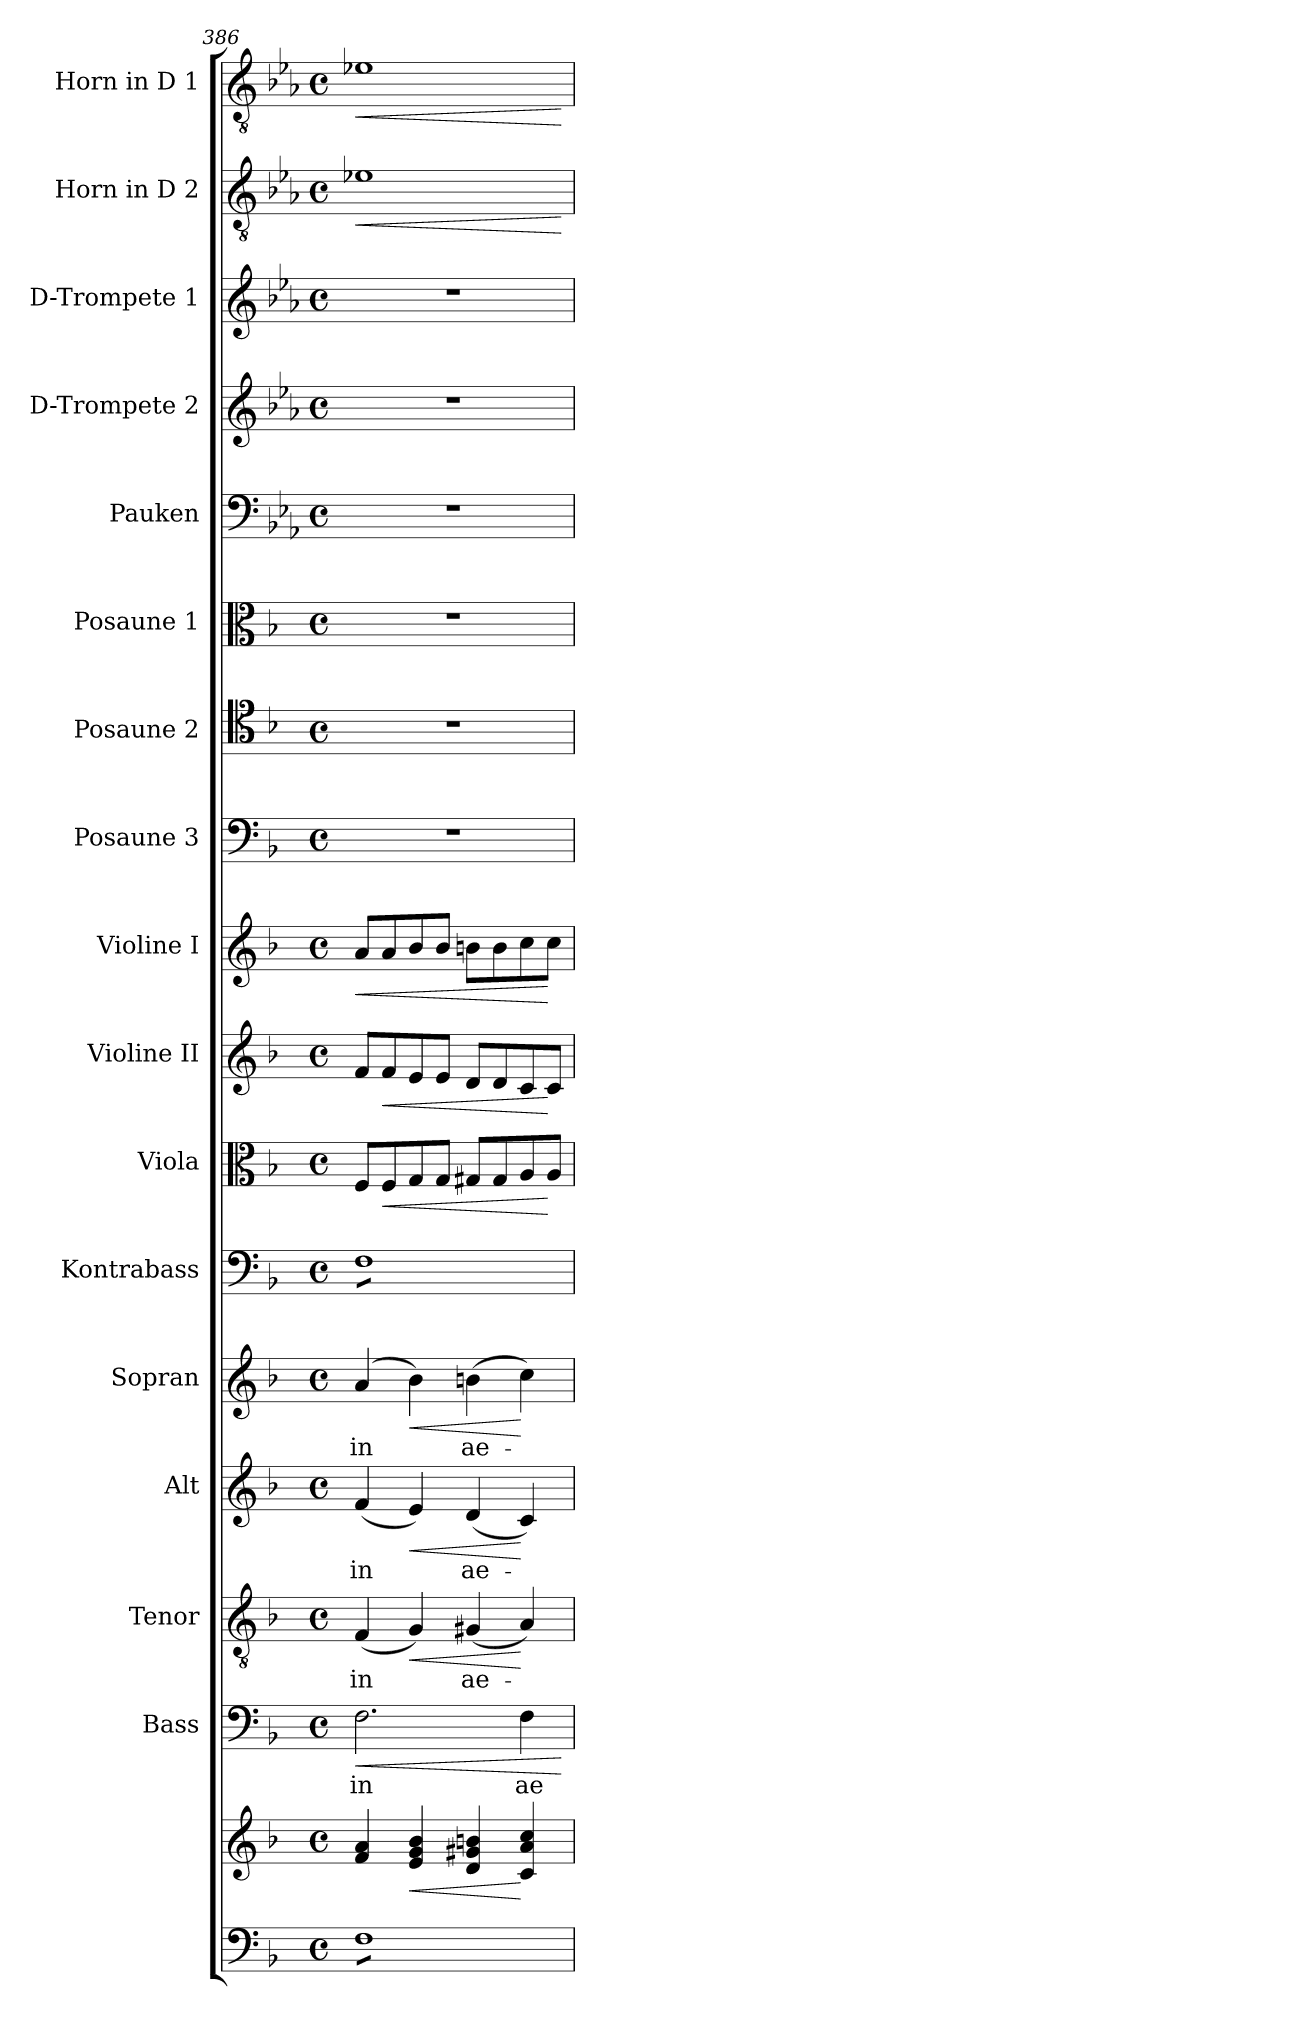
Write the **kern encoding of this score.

**kern	**kern	**dynam	**kern	**text	**dynam	**kern	**text	**dynam	**kern	**text	**dynam	**kern	**text	**dynam	**kern	**kern	**dynam	**kern	**dynam	**kern	**dynam	**kern	**kern	**kern	**kern	**kern	**kern	**kern	**dynam	**kern	**dynam
*part17	*part17	*part17	*part16	*part16	*part16	*part15	*part15	*part15	*part14	*part14	*part14	*part13	*part13	*part13	*part12	*part11	*part11	*part10	*part10	*part9	*part9	*part8	*part7	*part6	*part5	*part4	*part3	*part2	*part2	*part1	*part1
*staff18	*staff17	*staff17/18	*staff16	*staff16	*staff16	*staff15	*staff15	*staff15	*staff14	*staff14	*staff14	*staff13	*staff13	*staff13	*staff12	*staff11	*staff11	*staff10	*staff10	*staff9	*staff9	*staff8	*staff7	*staff6	*staff5	*staff4	*staff3	*staff2	*staff2	*staff1	*staff1
*	*	*	*I"Bass	*	*	*I"Tenor	*	*	*I"Alt	*	*	*I"Sopran	*	*	*I"Kontrabass	*I"Viola	*	*I"Violine II	*	*I"Violine I	*	*I"Posaune 3	*I"Posaune 2	*I"Posaune 1	*I"Pauken	*I"D-Trompete 2	*I"D-Trompete 1	*I"Horn in D 2	*	*I"Horn in D 1	*
*	*	*	*I'B.	*	*	*I'T.	*	*	*I'A.	*	*	*I'S.	*	*	*I'Kb.	*I'Vla.	*	*I'Vl. II	*	*I'Vl. I	*	*I'Pos. 3	*I'Pos. 2	*I'Pos. 1	*I'Pk.	*I'D Trp. 2	*I'D Trp. 1	*I'Hrn. 2	*	*I'Hrn. 1	*
*clefF4	*clefG2	*	*clefF4	*	*	*clefGv2	*	*	*clefG2	*	*	*clefG2	*	*	*clefF4	*clefC3	*	*clefG2	*	*clefG2	*	*clefF4	*clefC4	*clefC3	*clefF4	*clefG2	*clefG2	*clefGv2	*	*clefGv2	*
*	*	*	*	*	*	*	*	*	*	*	*	*	*	*	*ITrd7c12	*	*	*	*	*	*	*	*	*	*ITrd-1c-2	*ITrd-1c-2	*ITrd-1c-2	*ITrd-1c-2	*	*ITrd-1c-2	*
*k[b-]	*k[b-]	*	*k[b-]	*	*	*k[b-]	*	*	*k[b-]	*	*	*k[b-]	*	*	*k[b-]	*k[b-]	*	*k[b-]	*	*k[b-]	*	*k[b-]	*k[b-]	*k[b-]	*k[b-]	*k[b-]	*k[b-]	*k[b-]	*	*k[b-]	*
*F:	*F:	*	*F:	*	*	*F:	*	*	*F:	*	*	*F:	*	*	*F:	*F:	*	*F:	*	*F:	*	*F:	*F:	*F:	*F:	*F:	*F:	*F:	*	*F:	*
*M4/4	*M4/4	*	*M4/4	*	*	*M4/4	*	*	*M4/4	*	*	*M4/4	*	*	*M4/4	*M4/4	*	*M4/4	*	*M4/4	*	*M4/4	*M4/4	*M4/4	*M4/4	*M4/4	*M4/4	*M4/4	*	*M4/4	*
*met(c)	*met(c)	*	*met(c)	*	*	*met(c)	*	*	*met(c)	*	*	*met(c)	*	*	*met(c)	*met(c)	*	*met(c)	*	*met(c)	*	*met(c)	*met(c)	*met(c)	*met(c)	*met(c)	*met(c)	*met(c)	*	*met(c)	*
=386	=386	=386	=386	=386	=386	=386	=386	=386	=386	=386	=386	=386	=386	=386	=386	=386	=386	=386	=386	=386	=386	=386	=386	=386	=386	=386	=386	=386	=386	=386	=386
!	!	!	!	!LO:LY:b	!LO:HP:b	!	!LO:LY:b	!	!	!LO:LY:b	!	!	!LO:LY:b	!	!	!	!	!	!	!	!LO:HP:b	!	!	!	!	!	!	!	!LO:HP:b	!	!LO:HP:b
*tremolo	*	*	*	*	*	*	*	*	*	*	*	*	*	*	*	*	*	*	*	*	*	*	*	*	*	*	*	*	*	*	*
*	*	*	*	*	*	*	*	*	*	*	*	*	*	*	*tremolo	*	*	*	*	*	*	*	*	*	*	*	*	*	*	*	*
8FL	4f/ 4a/	.	2.F\	in	<	(<4F/	in	.	(<4f/	in	.	(4a/	in	.	8FFL	8F/L	.	8f/L	.	8a/L	<	1r	1r	1r	1r	1r	1r	1fn	<	1fn	<
!	!	!	!	!	!	!	!	!	!	!	!	!	!	!	!	!	!LO:HP:b	!	!LO:HP:b	!	!	!	!	!	!	!	!	!	!	!	!
8F	.	.	.	.	.	.	.	.	.	.	.	.	.	.	8FF	8F/	<	8f/	<	8a/	.	.	.	.	.	.	.	.	.	.	.
!	!	!LO:HP:b	!	!	!	!	!	!LO:HP:b	!	!	!LO:HP:b	!	!	!LO:HP:b	!	!	!	!	!	!	!	!	!	!	!	!	!	!	!	!	!
8F	4e/ 4g/ 4b-/	<	.	.	.	4G/)	.	<	4e/)	.	<	4b-\)	.	<	8FF	8G/	.	8e/	.	8b-/	.	.	.	.	.	.	.	.	.	.	.
8F	.	.	.	.	.	.	.	.	.	.	.	.	.	.	8FF	8G/J	.	8e/J	.	8b-/J	.	.	.	.	.	.	.	.	.	.	.
!	!	!	!	!	!	!	!LO:LY:b	!	!	!LO:LY:b	!	!	!LO:LY:b	!	!	!	!	!	!	!	!	!	!	!	!	!	!	!	!	!	!
8F	4d/ 4g#X/ 4bn/	.	.	.	.	(<4G#X/	ae-	.	(<4d/	ae-	.	(>4bn\	ae-	.	8FF	8G#X/L	.	8d/L	.	8bn\L	.	.	.	.	.	.	.	.	.	.	.
8F	.	.	.	.	.	.	.	.	.	.	.	.	.	.	8FF	8G#/	.	8d/	.	8b\	.	.	.	.	.	.	.	.	.	.	.
!	!	!	!	!LO:LY:b	!	!	!	!	!	!	!	!	!	!	!	!	!	!	!	!	!	!	!	!	!	!	!	!	!	!	!
8F	4c/ 4a/ 4cc/	[	4F\	ae-	.	4A/)	.	[	4c/)	.	[	4cc\)	.	[	8FF	8A/	.	8c/	.	8cc\	.	.	.	.	.	.	.	.	.	.	.
8FJ	.	.	.	.	.	.	.	.	.	.	.	.	.	.	8FFJ	8A/J	[	8c/J	[	8cc\J	[	.	.	.	.	.	.	.	.	.	.
*	*	*	*	*	*	*	*	*	*	*	*	*	*	*	*Xtremolo	*	*	*	*	*	*	*	*	*	*	*	*	*	*	*	*
*Xtremolo	*	*	*	*	*	*	*	*	*	*	*	*	*	*	*	*	*	*	*	*	*	*	*	*	*	*	*	*	*	*	*
.	.	.	.	.	[	.	.	.	.	.	.	.	.	.	.	.	.	.	.	.	.	.	.	.	.	.	.	.	[	.	[
=	=	=	=	=	=	=	=	=	=	=	=	=	=	=	=	=	=	=	=	=	=	=	=	=	=	=	=	=	=	=	=
*-	*-	*-	*-	*-	*-	*-	*-	*-	*-	*-	*-	*-	*-	*-	*-	*-	*-	*-	*-	*-	*-	*-	*-	*-	*-	*-	*-	*-	*-	*-	*-
